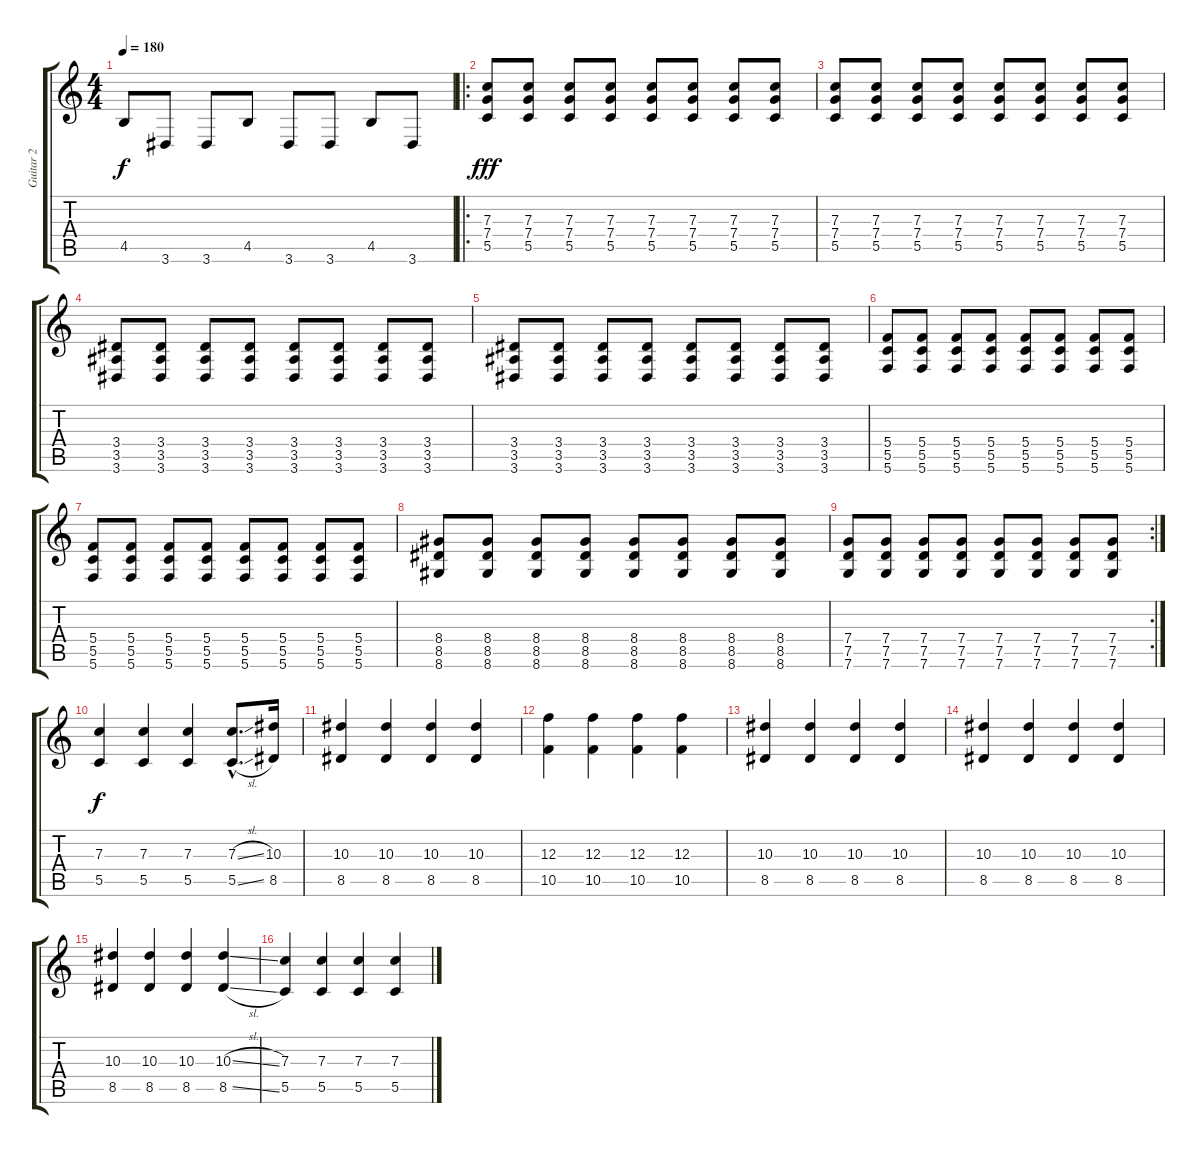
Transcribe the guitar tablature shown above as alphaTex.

\track ("Guitar 2" "Guitar 2") {instrument overdrivenguitar}
\staff {score tabs}
\tuning (D4 A3 F3 C3 G2 C2) {hide}
\ts (4 4)
\tempo 180
\clef g2
\ks c
4.5.8{dy f} 3.6.8 3.6.8 4.5.8 3.6.8 3.6.8 4.5.8 3.6.8 |
\ro
(7.3 7.4 5.5).8{dy fff} (7.3 7.4 5.5).8 (7.3 7.4 5.5).8 (7.3 7.4 5.5).8 (7.3 7.4 5.5).8 (7.3 7.4 5.5).8 (7.3 7.4 5.5).8 (7.3 7.4 5.5).8 |
(7.3 7.4 5.5).8 (7.3 7.4 5.5).8 (7.3 7.4 5.5).8 (7.3 7.4 5.5).8 (7.3 7.4 5.5).8 (7.3 7.4 5.5).8 (7.3 7.4 5.5).8 (7.3 7.4 5.5).8 |
(3.4 3.5 3.6).8 (3.4 3.5 3.6).8 (3.4 3.5 3.6).8 (3.4 3.5 3.6).8 (3.4 3.5 3.6).8 (3.4 3.5 3.6).8 (3.4 3.5 3.6).8 (3.4 3.5 3.6).8 |
(3.4 3.5 3.6).8 (3.4 3.5 3.6).8 (3.4 3.5 3.6).8 (3.4 3.5 3.6).8 (3.4 3.5 3.6).8 (3.4 3.5 3.6).8 (3.4 3.5 3.6).8 (3.4 3.5 3.6).8 |
(5.4 5.5 5.6).8 (5.4 5.5 5.6).8 (5.4 5.5 5.6).8 (5.4 5.5 5.6).8 (5.4 5.5 5.6).8 (5.4 5.5 5.6).8 (5.4 5.5 5.6).8 (5.4 5.5 5.6).8 |
(5.4 5.5 5.6).8 (5.4 5.5 5.6).8 (5.4 5.5 5.6).8 (5.4 5.5 5.6).8 (5.4 5.5 5.6).8 (5.4 5.5 5.6).8 (5.4 5.5 5.6).8 (5.4 5.5 5.6).8 |
(8.4 8.5 8.6).8 (8.4 8.5 8.6).8 (8.4 8.5 8.6).8 (8.4 8.5 8.6).8 (8.4 8.5 8.6).8 (8.4 8.5 8.6).8 (8.4 8.5 8.6).8 (8.4 8.5 8.6).8 |
\rc 2
(7.4 7.5 7.6).8 (7.4 7.5 7.6).8 (7.4 7.5 7.6).8 (7.4 7.5 7.6).8 (7.4 7.5 7.6).8 (7.4 7.5 7.6).8 (7.4 7.5 7.6).8 (7.4 7.5 7.6).8 |
(7.3 5.5).4{dy f} (7.3 5.5).4 (7.3 5.5).4 (7.3{sl hac} 5.5{sl hac}).8{d} (10.3 8.5).16 |
(10.3 8.5).4 (10.3 8.5).4 (10.3 8.5).4 (10.3 8.5).4 |
(12.3 10.5).4 (12.3 10.5).4 (12.3 10.5).4 (12.3 10.5).4 |
(10.3 8.5).4 (10.3 8.5).4 (10.3 8.5).4 (10.3 8.5).4 |
(10.3 8.5).4 (10.3 8.5).4 (10.3 8.5).4 (10.3 8.5).4 |
(10.3 8.5).4 (10.3 8.5).4 (10.3 8.5).4 (10.3{sl} 8.5{sl}).4 |
(7.3 5.5).4 (7.3 5.5).4 (7.3 5.5).4 (7.3 5.5).4
